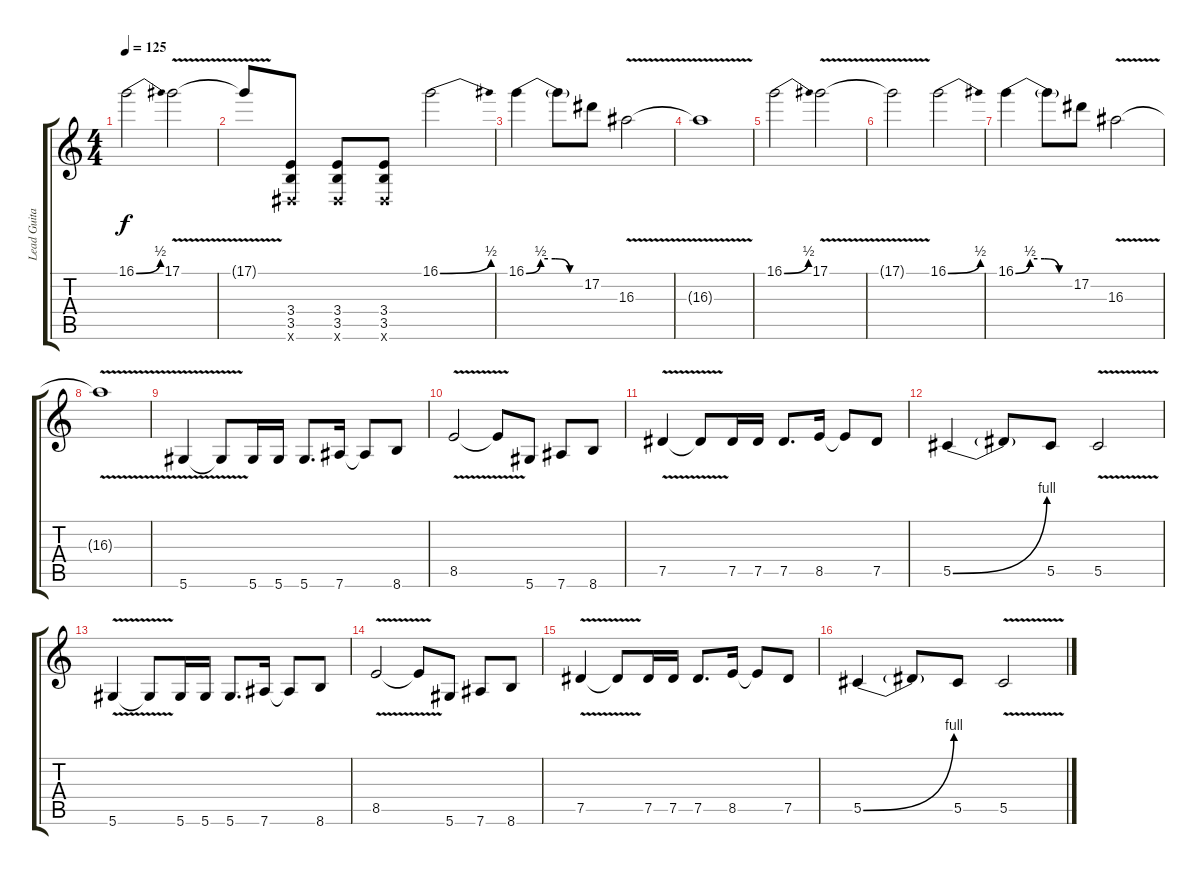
\track ("Lead Guitar" "Lead Guita") {instrument distortionguitar}
\staff {score tabs}
\tuning (Eb4 Bb3 Gb3 Db3 Ab2 Eb2) {hide}
\ts (4 4)
\tempo 125
\clef g2
\ks c
16.1{be (bend 0 0 60 2)}.2{dy f} 17.1{v}.2 |
17.1{t}.8 (3.4 3.5 0.6{x}).8 (3.4 3.5 0.6{x}).8 (3.4 3.5 0.6{x}).8 16.1{be (bend 0 0 60 2)}.2 |
16.1{be (custom 0 0 15 2 30 2 45 0 60 0)}.4 16.1{t}.8 17.2.8 16.3{v}.2 |
16.3{t}.1 |
16.1{be (bend 0 0 60 2)}.2 17.1{v}.2 |
17.1{t}.2 16.1{be (bend 0 0 60 2)}.2 |
16.1{be (custom 0 0 15 2 30 2 45 0 60 0)}.4 16.1{t}.8 17.2.8 16.3{v}.2 |
16.3{t}.1 |
5.6{v}.4 5.6{t}.8 5.6.16 5.6.16 5.6.8{d} 7.6.16 7.6{t}.8 8.6.8 |
8.5{v}.2 8.5{t}.8 5.6.8 7.6.8 8.6.8 |
7.5{v}.4 7.5{t}.8 7.5.16 7.5.16 7.5.8{d} 8.5.16 8.5{t}.8 7.5.8 |
5.5{be (bend 0 0 60 4)}.4 5.5{t}.8 5.5.8 5.5{v}.2 |
5.6{v}.4 5.6{t}.8 5.6.16 5.6.16 5.6.8{d} 7.6.16 7.6{t}.8 8.6.8 |
8.5{v}.2 8.5{t}.8 5.6.8 7.6.8 8.6.8 |
7.5{v}.4 7.5{t}.8 7.5.16 7.5.16 7.5.8{d} 8.5.16 8.5{t}.8 7.5.8 |
5.5{be (bend 0 0 60 4)}.4 5.5{t}.8 5.5.8 5.5{v}.2
